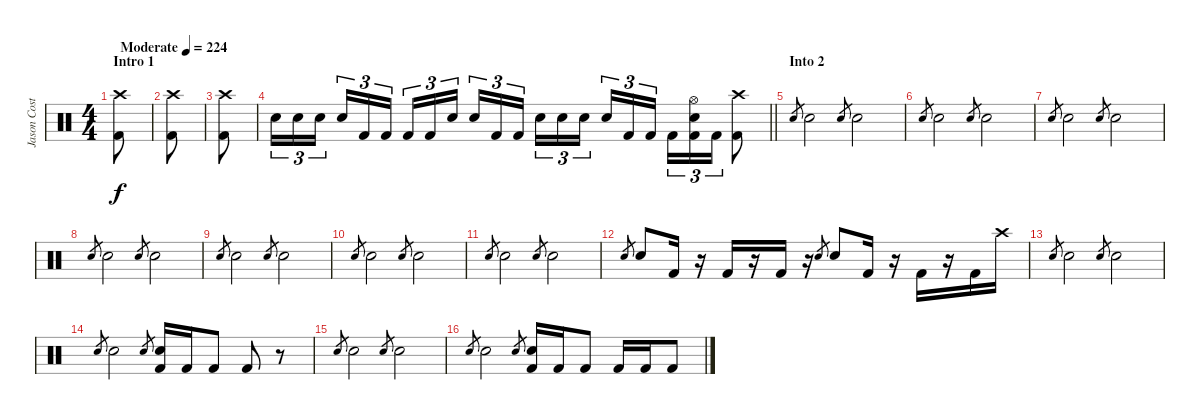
\track ("Jason Costa" "Jason Cost") {instrument percussion}
\staff {score}
\articulation defaults
\ts (4 4)
\section ("" "Intro 1")
\tempo (224 "Moderate")
\clef neutral
\ks c
("Crash high (hit)" "Kick (hit) 2").8{dy f} |
("Crash high (hit)" "Kick (hit) 2").8 |
("Crash high (hit)" "Kick (hit) 2").8 |
\barLineRight lightlight "Electric Snare (hit)".16{tu (3 2)} "Electric Snare (hit)".16{tu (3 2)} "Electric Snare (hit)".16{tu (3 2) beam splitsecondary} "Electric Snare (hit)".16{tu (3 2)} "Kick (hit) 2".16{tu (3 2)} "Kick (hit) 2".16{tu (3 2)} "Kick (hit) 2".16{tu (3 2)} "Kick (hit) 2".16{tu (3 2)} "Electric Snare (hit)".16{tu (3 2) beam splitsecondary} "Electric Snare (hit)".16{tu (3 2)} "Kick (hit) 2".16{tu (3 2)} "Kick (hit) 2".16{tu (3 2)} "Electric Snare (hit)".16{tu (3 2)} "Electric Snare (hit)".16{tu (3 2)} "Electric Snare (hit)".16{tu (3 2) beam splitsecondary} "Electric Snare (hit)".16{tu (3 2)} "Kick (hit) 2".16{tu (3 2)} "Kick (hit) 2".16{tu (3 2)} "Kick (hit) 2".16{tu (3 2)}
("Hi-Hat (open)" "Electric Snare (hit)" "Kick (hit) 2").16{tu (3 2)} "Kick (hit) 2".16{tu (3 2)} ("Crash high (hit)" "Kick (hit) 2").8 |
\section ("" "Into 2")
"Electric Snare (hit)".8{gr} "Electric Snare (hit)".2 "Electric Snare (hit)".8{gr} "Electric Snare (hit)".2 |
"Electric Snare (hit)".8{gr} "Electric Snare (hit)".2 "Electric Snare (hit)".8{gr} "Electric Snare (hit)".2 |
"Electric Snare (hit)".8{gr} "Electric Snare (hit)".2 "Electric Snare (hit)".8{gr} "Electric Snare (hit)".2 |
"Electric Snare (hit)".8{gr} "Electric Snare (hit)".2 "Electric Snare (hit)".8{gr} "Electric Snare (hit)".2 |
"Electric Snare (hit)".8{gr} "Electric Snare (hit)".2 "Electric Snare (hit)".8{gr} "Electric Snare (hit)".2 |
"Electric Snare (hit)".8{gr} "Electric Snare (hit)".2 "Electric Snare (hit)".8{gr} "Electric Snare (hit)".2 |
"Electric Snare (hit)".8{gr} "Electric Snare (hit)".2 "Electric Snare (hit)".8{gr} "Electric Snare (hit)".2 |
"Electric Snare (hit)".8{gr} "Electric Snare (hit)".8 "Kick (hit) 2".16 r.16 "Kick (hit) 2".16 r.16 "Kick (hit) 2".16 r.16 "Electric Snare (hit)".8{gr} "Electric Snare (hit)".8 "Kick (hit) 2".16 r.16 "Kick (hit) 2".16 r.16 "Kick (hit) 2".16 "Crash high (hit)".16 |
"Electric Snare (hit)".8{gr} "Electric Snare (hit)".2 "Electric Snare (hit)".8{gr} "Electric Snare (hit)".2 |
"Electric Snare (hit)".8{gr} "Electric Snare (hit)".2 "Electric Snare (hit)".8{gr} ("Electric Snare (hit)" "Kick (hit) 2").16 "Kick (hit) 2".16 "Kick (hit) 2".8 "Kick (hit) 2".8 r.8 |
"Electric Snare (hit)".8{gr} "Electric Snare (hit)".2 "Electric Snare (hit)".8{gr} "Electric Snare (hit)".2 |
"Electric Snare (hit)".8{gr} "Electric Snare (hit)".2 "Electric Snare (hit)".8{gr} ("Electric Snare (hit)" "Kick (hit) 2").16 "Kick (hit) 2".16 "Kick (hit) 2".8 "Kick (hit) 2".16 "Kick (hit) 2".16 "Kick (hit) 2".8
